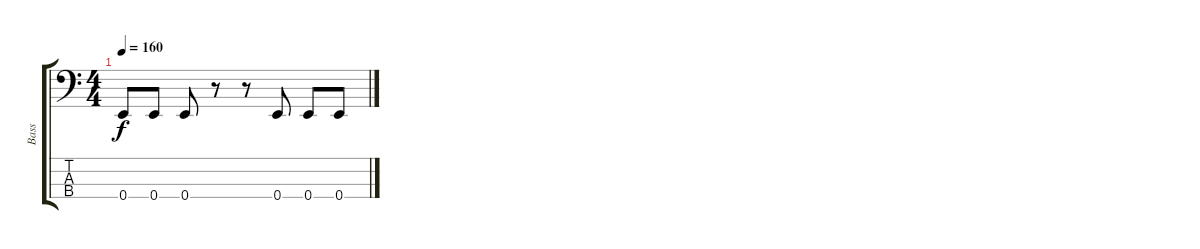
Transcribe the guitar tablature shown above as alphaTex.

\track ("Bass" "Bass") {instrument electricbasspick}
\staff {score tabs}
\tuning (G2 D2 A1 E1) {hide}
\ts (4 4)
\tempo 160
\clef f4
\ks c
0.4.8{dy f} 0.4.8 0.4.8 r.8 r.8 0.4.8 0.4.8 0.4.8
